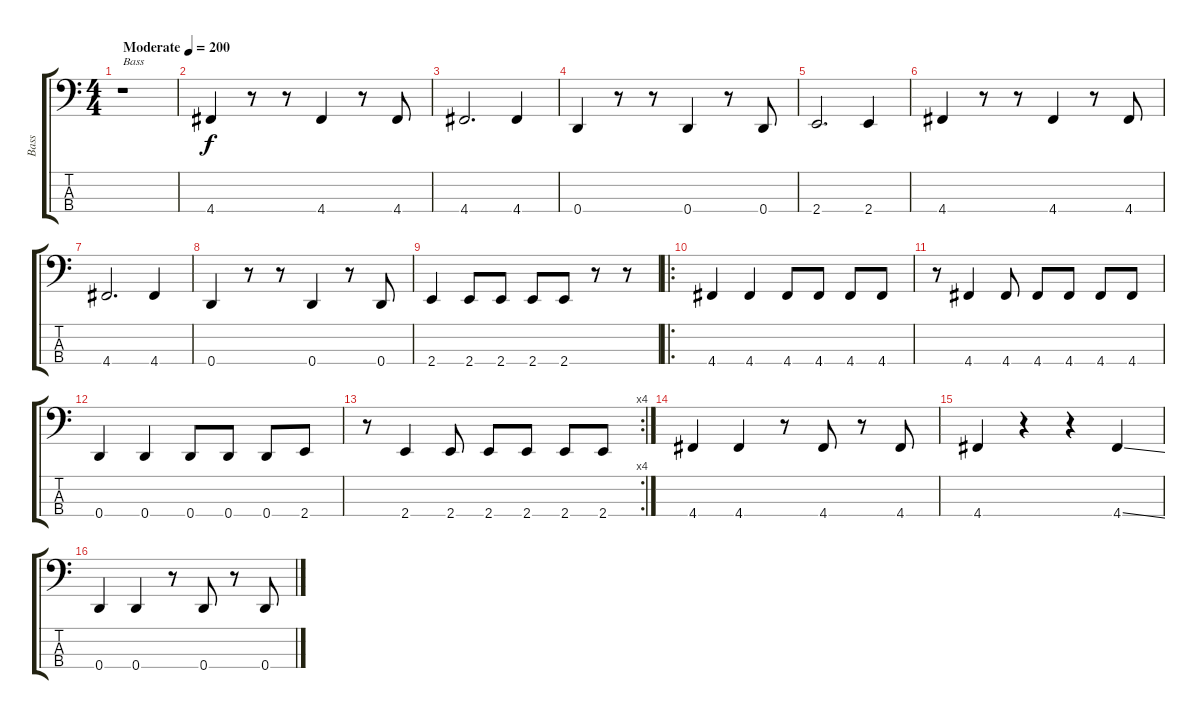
\track ("Bass" "Bass") {instrument electricbassfinger}
\staff {score tabs}
\tuning (G2 D2 A1 D1) {hide}
\ts (4 4)
\tempo (200 "Moderate")
\clef f4
\ks c
r.1{txt "Bass" dy f instrument electricbassfinger} |
4.4.4 r.8 r.8 4.4.4 r.8 4.4.8 |
4.4.2{d} 4.4.4 |
0.4.4 r.8 r.8 0.4.4 r.8 0.4.8 |
2.4.2{d} 2.4.4 |
4.4.4 r.8 r.8 4.4.4 r.8 4.4.8 |
4.4.2{d} 4.4.4 |
0.4.4 r.8 r.8 0.4.4 r.8 0.4.8 |
2.4.4 2.4.8 2.4.8 2.4.8 2.4.8 r.8 r.8 |
\ro
4.4.4 4.4.4 4.4.8 4.4.8 4.4.8 4.4.8 |
r.8 4.4.4 4.4.8 4.4.8 4.4.8 4.4.8 4.4.8 |
0.4.4 0.4.4 0.4.8 0.4.8 0.4.8 2.4.8 |
\rc 4
r.8 2.4.4 2.4.8 2.4.8 2.4.8 2.4.8 2.4.8 |
4.4.4 4.4.4 r.8 4.4.8 r.8 4.4.8 |
4.4.4 r.4 r.4 4.4{ss}.4 |
0.4.4 0.4.4 r.8 0.4.8 r.8 0.4.8
